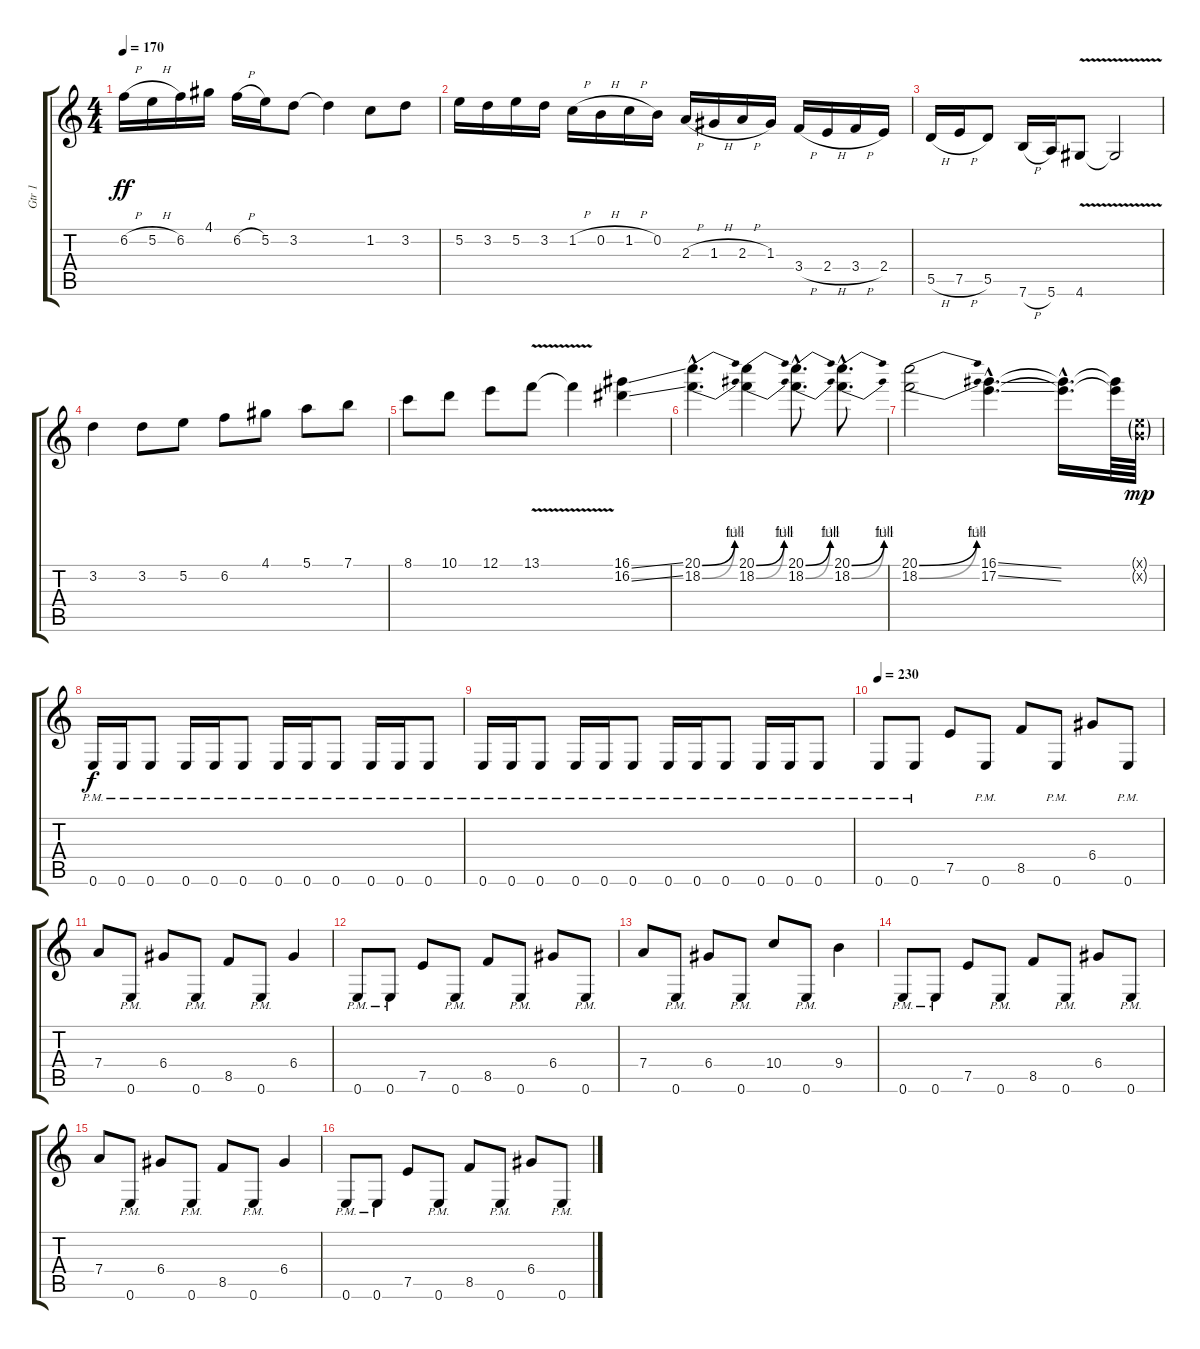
\track ("Gtr 1" "Gtr 1") {instrument distortionguitar}
\staff {score tabs}
\tuning (E4 B3 G3 D3 A2 E2) {hide}
\ts (4 4)
\tempo 170
\clef g2
\ks c
6.2{h}.16{dy ff} 5.2{h}.16 6.2.16 4.1.16 6.2{h}.16 5.2.16 3.2.8 3.2{t}.4 1.2.8 3.2.8 |
5.2.16 3.2.16 5.2.16 3.2.16 1.2{h}.16 0.2{h}.16 1.2{h}.16 0.2.16 2.3{h}.16 1.3{h}.16 2.3{h}.16 1.3.16 3.4{h}.16 2.4{h}.16 3.4{h}.16 2.4.16 |
5.5{h}.16 7.5{h}.16 5.5.8 7.6{h}.16 5.6.16 4.6{v}.8 4.6{t}.2 |
3.2.4 3.2.8 5.2.8 6.2.8 4.1.8 5.1.8 7.1.8 |
8.1.8 10.1.8 12.1.8 13.1{v}.8 13.1{t}.4 (16.1{ss} 16.2{ss}).4 |
(20.1{be (bend 0 0 60 4) hac} 18.2{be (bend 0 0 60 6) hac}).4{d} (20.1{be (bend 0 0 60 4)} 18.2{be (bend 0 0 60 6)}).4 (20.1{be (bend 0 0 60 4) hac} 18.2{be (bend 0 0 60 6) hac}).8{d} (20.1{be (bend 0 0 60 4) hac} 18.2{be (bend 0 0 60 6) hac}).8{d} |
(20.1{be (bend 0 0 60 4)} 18.2{be (bend 0 0 60 6)}).2 (16.1{ss hac} 17.2{ss hac}).4{d} (16.1{hac t} 17.2{hac t}).16{d} (16.1{t} 17.2{t}).64 (0.1{g x} 0.2{g x}).64{dy mp} |
0.6{pm}.16{dy f volume 14} 0.6{pm}.16 0.6{pm}.8 0.6{pm}.16 0.6{pm}.16 0.6{pm}.8 0.6{pm}.16 0.6{pm}.16 0.6{pm}.8 0.6{pm}.16 0.6{pm}.16 0.6{pm}.8 |
0.6{pm}.16 0.6{pm}.16 0.6{pm}.8 0.6{pm}.16 0.6{pm}.16 0.6{pm}.8 0.6{pm}.16 0.6{pm}.16 0.6{pm}.8 0.6{pm}.16 0.6{pm}.16 0.6{pm}.8 |
\tempo 230
0.6{pm}.8 0.6{pm}.8 7.5.8 0.6{pm}.8 8.5.8 0.6{pm}.8 6.4.8 0.6{pm}.8 |
7.4.8 0.6{pm}.8 6.4.8 0.6{pm}.8 8.5.8 0.6{pm}.8 6.4.4 |
0.6{pm}.8 0.6{pm}.8 7.5.8 0.6{pm}.8 8.5.8 0.6{pm}.8 6.4.8 0.6{pm}.8 |
7.4.8 0.6{pm}.8 6.4.8 0.6{pm}.8 10.4.8 0.6{pm}.8 9.4.4 |
0.6{pm}.8 0.6{pm}.8 7.5.8 0.6{pm}.8 8.5.8 0.6{pm}.8 6.4.8 0.6{pm}.8 |
7.4.8 0.6{pm}.8 6.4.8 0.6{pm}.8 8.5.8 0.6{pm}.8 6.4.4 |
0.6{pm}.8 0.6{pm}.8 7.5.8 0.6{pm}.8 8.5.8 0.6{pm}.8 6.4.8 0.6{pm}.8
